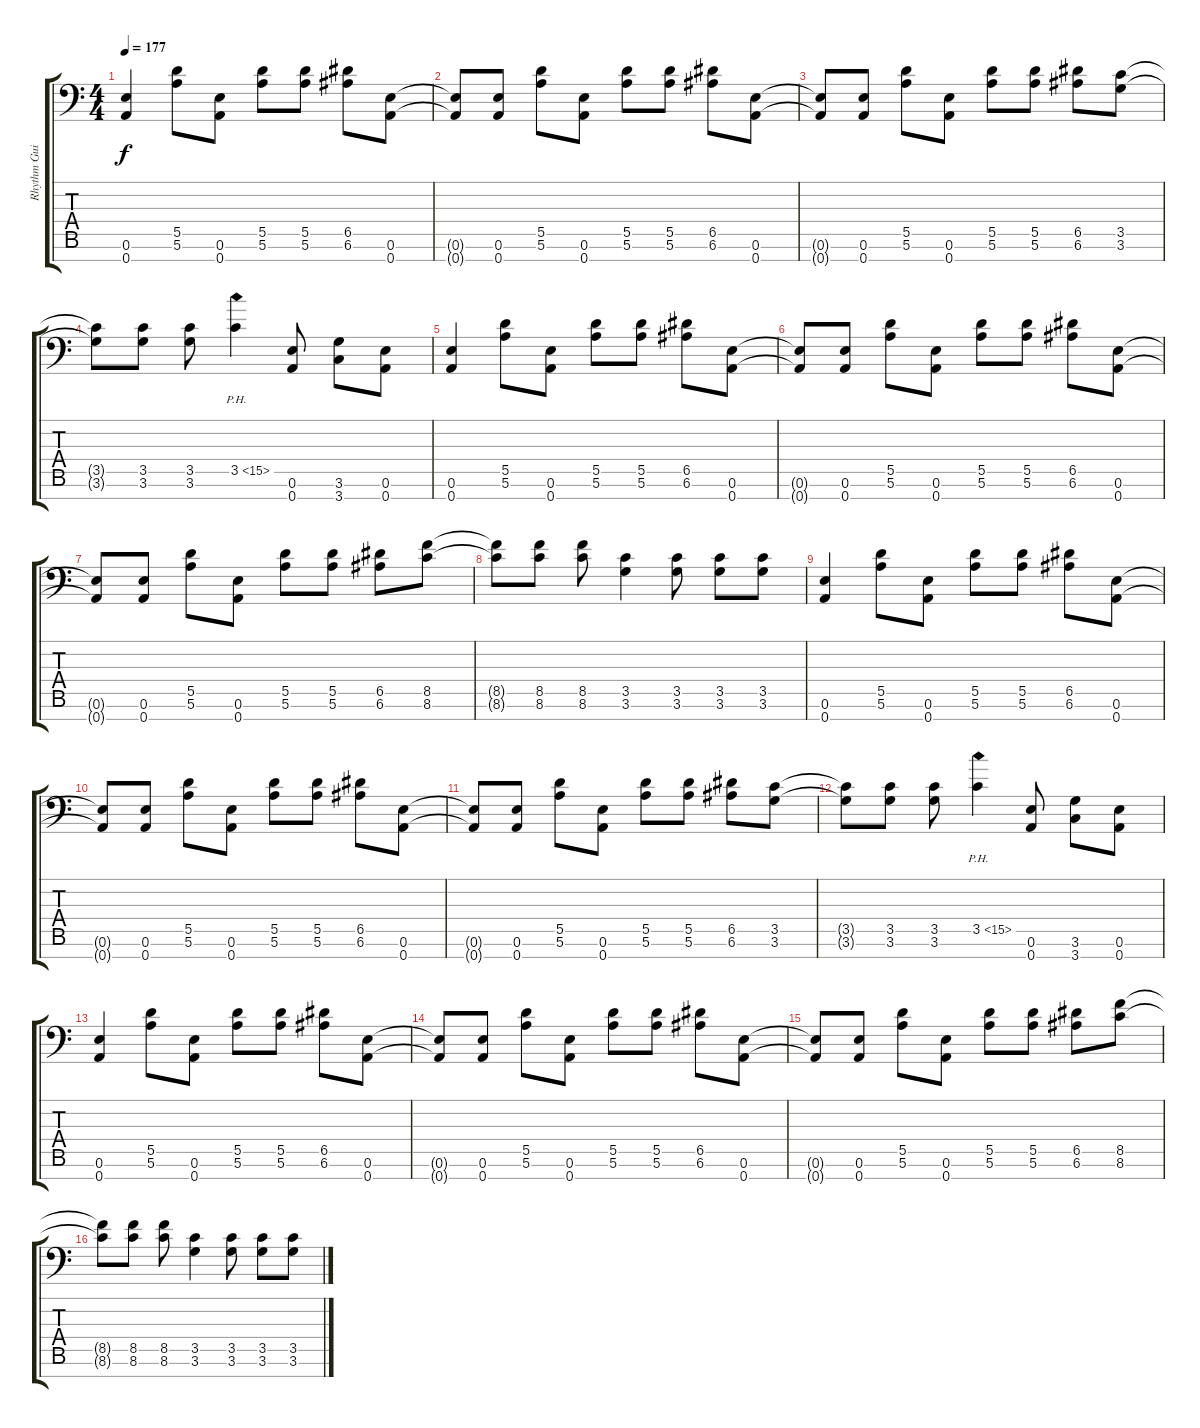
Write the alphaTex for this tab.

\track ("Rhythm Guitar R" "Rhythm Gui") {instrument distortionguitar}
\staff {score tabs}
\tuning (E4 B3 G3 D3 A2 E2 A1) {hide}
\ts (4 4)
\tempo 177
\clef f4
\ks c
(0.6 0.7).4{dy f} (5.5 5.6).8 (0.6 0.7).8 (5.5 5.6).8 (5.5 5.6).8 (6.5 6.6).8 (0.6 0.7).8 |
(0.6{t} 0.7{t}).8 (0.6 0.7).8 (5.5 5.6).8 (0.6 0.7).8 (5.5 5.6).8 (5.5 5.6).8 (6.5 6.6).8 (0.6 0.7).8 |
(0.6{t} 0.7{t}).8 (0.6 0.7).8 (5.5 5.6).8 (0.6 0.7).8 (5.5 5.6).8 (5.5 5.6).8 (6.5 6.6).8 (3.5 3.6).8 |
(3.5{t} 3.6{t}).8 (3.5 3.6).8 (3.5 3.6).8 3.5{ph 12}.4 (0.6 0.7).8 (3.6 3.7).8 (0.6 0.7).8 |
(0.6 0.7).4 (5.5 5.6).8 (0.6 0.7).8 (5.5 5.6).8 (5.5 5.6).8 (6.5 6.6).8 (0.6 0.7).8 |
(0.6{t} 0.7{t}).8 (0.6 0.7).8 (5.5 5.6).8 (0.6 0.7).8 (5.5 5.6).8 (5.5 5.6).8 (6.5 6.6).8 (0.6 0.7).8 |
(0.6{t} 0.7{t}).8 (0.6 0.7).8 (5.5 5.6).8 (0.6 0.7).8 (5.5 5.6).8 (5.5 5.6).8 (6.5 6.6).8 (8.5 8.6).8 |
(8.5{t} 8.6{t}).8 (8.5 8.6).8 (8.5 8.6).8 (3.5 3.6).4 (3.5 3.6).8 (3.5 3.6).8 (3.5 3.6).8 |
(0.6 0.7).4 (5.5 5.6).8 (0.6 0.7).8 (5.5 5.6).8 (5.5 5.6).8 (6.5 6.6).8 (0.6 0.7).8 |
(0.6{t} 0.7{t}).8 (0.6 0.7).8 (5.5 5.6).8 (0.6 0.7).8 (5.5 5.6).8 (5.5 5.6).8 (6.5 6.6).8 (0.6 0.7).8 |
(0.6{t} 0.7{t}).8 (0.6 0.7).8 (5.5 5.6).8 (0.6 0.7).8 (5.5 5.6).8 (5.5 5.6).8 (6.5 6.6).8 (3.5 3.6).8 |
(3.5{t} 3.6{t}).8 (3.5 3.6).8 (3.5 3.6).8 3.5{ph 12}.4 (0.6 0.7).8 (3.6 3.7).8 (0.6 0.7).8 |
(0.6 0.7).4 (5.5 5.6).8 (0.6 0.7).8 (5.5 5.6).8 (5.5 5.6).8 (6.5 6.6).8 (0.6 0.7).8 |
(0.6{t} 0.7{t}).8 (0.6 0.7).8 (5.5 5.6).8 (0.6 0.7).8 (5.5 5.6).8 (5.5 5.6).8 (6.5 6.6).8 (0.6 0.7).8 |
(0.6{t} 0.7{t}).8 (0.6 0.7).8 (5.5 5.6).8 (0.6 0.7).8 (5.5 5.6).8 (5.5 5.6).8 (6.5 6.6).8 (8.5 8.6).8 |
(8.5{t} 8.6{t}).8 (8.5 8.6).8 (8.5 8.6).8 (3.5 3.6).4 (3.5 3.6).8 (3.5 3.6).8 (3.5 3.6).8
